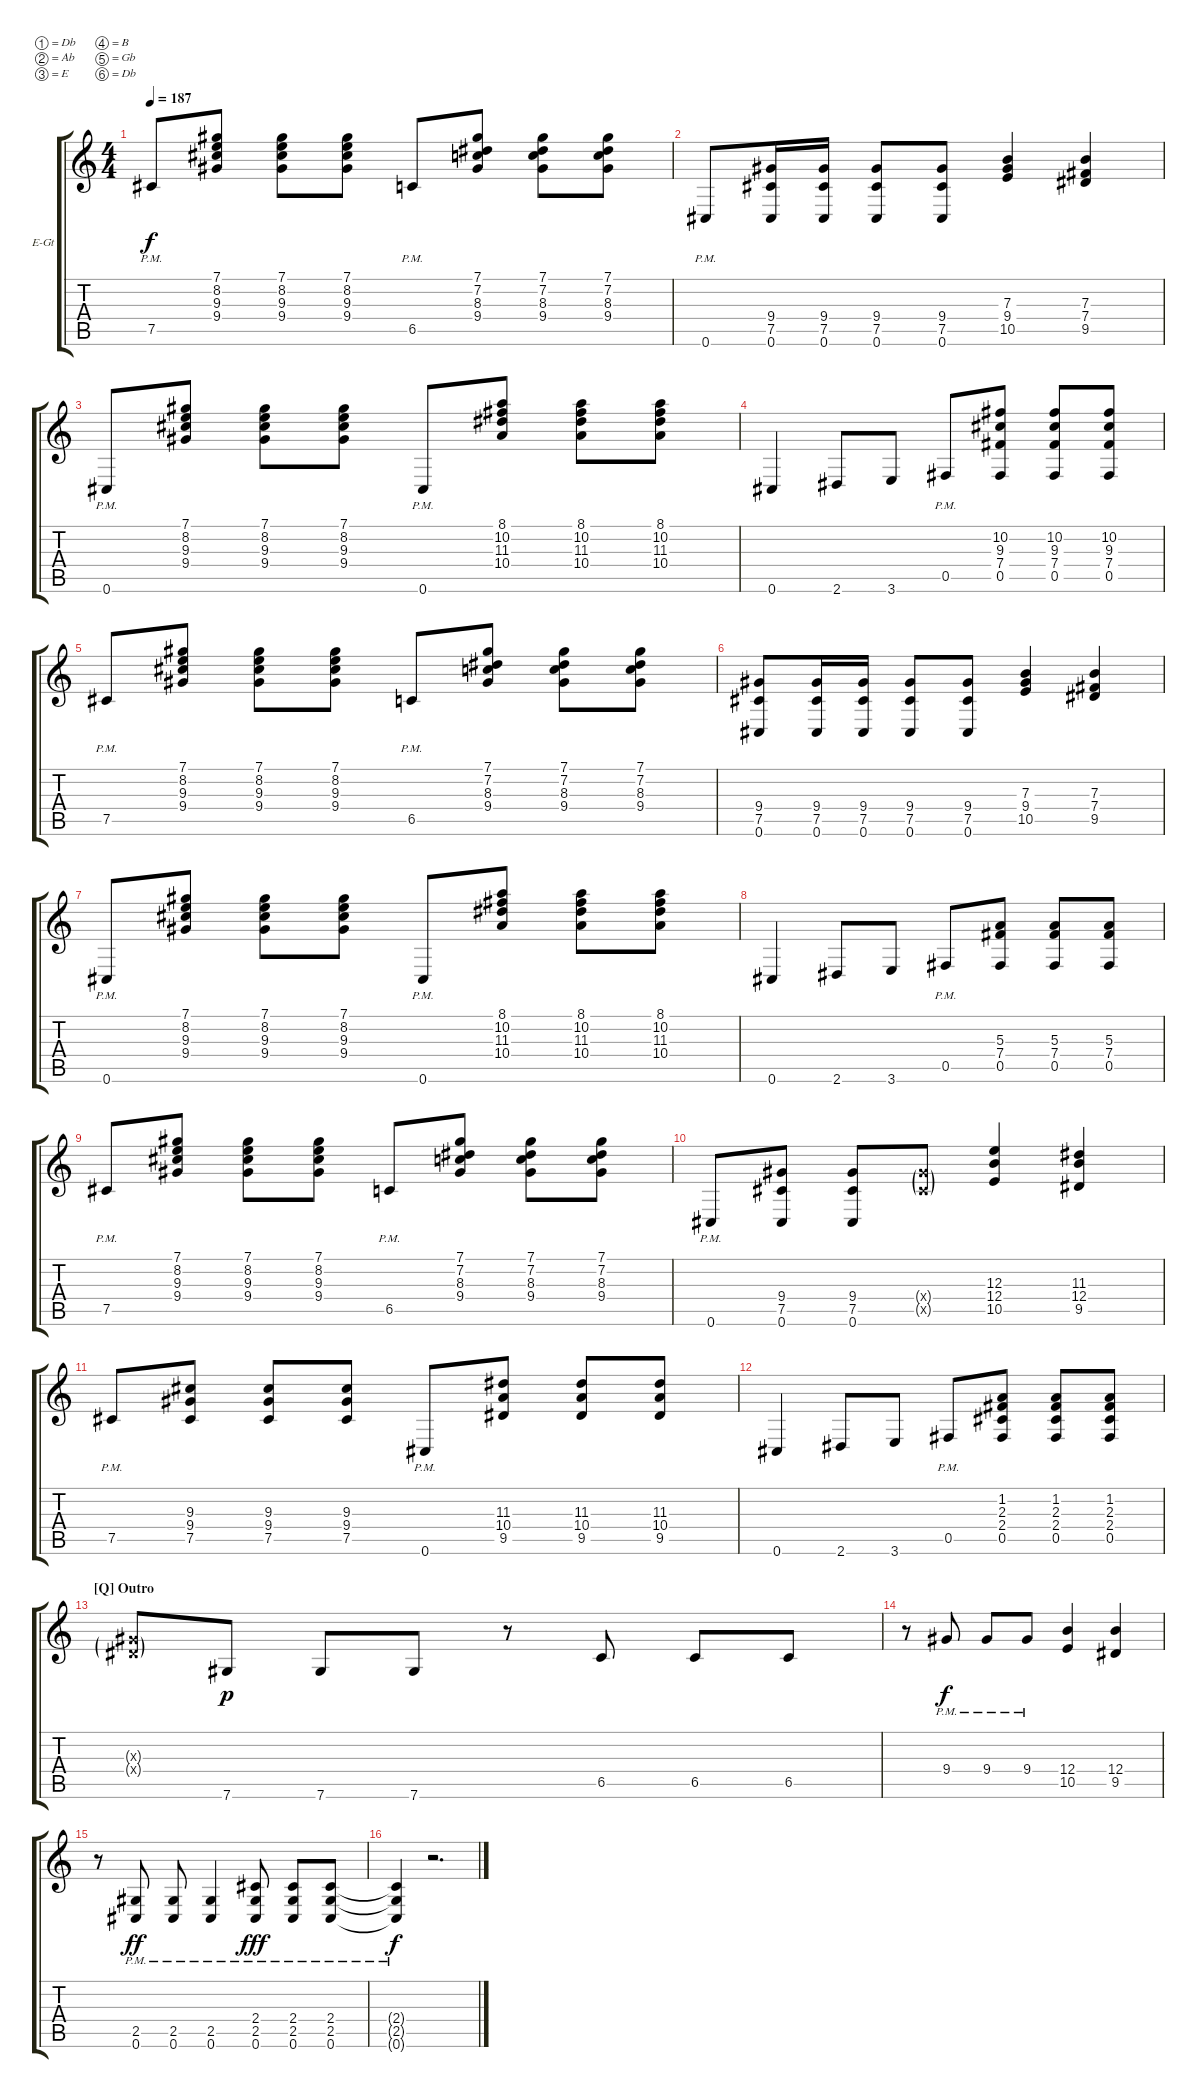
\defaultSystemsLayout 4
\bracketExtendMode groupsimilarinstruments
\firstSystemTrackNameOrientation horizontal
\otherSystemsTrackNameOrientation horizontal
\track ("Left Guitar (Main)" "E-Gt") {instrument distortionguitar}
\staff {score tabs}
\tuning (Db4 Ab3 E3 B2 Gb2 Db2)
\ts (4 4)
\tempo 187
\clef g2
\scale
0.333333
\ks c
7.5{pm}.8{dy f} (9.4 9.3 8.2 7.1).8 (9.4 9.3 8.2 7.1).8 (9.4 9.3 8.2 7.1).8 6.5{pm}.8 (9.4 8.3 7.2 7.1).8 (8.3 9.4 7.2 7.1).8 (8.3 9.4 7.2 7.1).8 |
\scale
0.333333 0.6{pm}.8 (7.5 9.4 0.6).16 (7.5 9.4 0.6).16 (7.5 9.4 0.6).8 (7.5 9.4 0.6).8 (9.4 7.3 10.5).4 (7.4 9.5 7.3).4 |
\scale
0.333333 0.6{pm}.8 (9.3 9.4 8.2 7.1).8 (9.4 9.3 7.1 8.2).8 (9.4 9.3 7.1 8.2).8 0.6{pm}.8 (10.4 11.3 8.1 10.2).8 (10.4 11.3 8.1 10.2).8 (10.4 11.3 8.1 10.2).8 |
\scale
0.333333 0.6.4 2.6.8 3.6.8 0.5{pm}.8 (7.4 9.3 10.2 0.5).8 (7.4 9.3 10.2 0.5).8 (7.4 9.3 10.2 0.5).8 |
\scale
0.333333 7.5{pm}.8 (9.4 9.3 8.2 7.1).8 (9.4 9.3 8.2 7.1).8 (9.4 9.3 8.2 7.1).8 6.5{pm}.8 (9.4 8.3 7.2 7.1).8 (8.3 9.4 7.2 7.1).8 (8.3 9.4 7.2 7.1).8 |
\scale
0.333333 (7.5 9.4 0.6).8 (7.5 9.4 0.6).16 (7.5 9.4 0.6).16 (7.5 9.4 0.6).8 (7.5 9.4 0.6).8 (9.4 7.3 10.5).4 (7.4 9.5 7.3).4 |
\scale
0.333333 0.6{pm}.8 (9.3 9.4 8.2 7.1).8 (9.4 9.3 7.1 8.2).8 (9.4 9.3 7.1 8.2).8 0.6{pm}.8 (10.4 11.3 8.1 10.2).8 (10.4 11.3 8.1 10.2).8 (10.4 11.3 8.1 10.2).8 |
\scale
0.333333 0.6.4 2.6.8 3.6.8 0.5{pm}.8 (0.5 7.4 5.3).8 (0.5 7.4 5.3).8 (0.5 7.4 5.3).8 |
\scale
0.333333 7.5{pm}.8 (9.4 9.3 8.2 7.1).8 (9.4 9.3 8.2 7.1).8 (9.4 9.3 8.2 7.1).8 6.5{pm}.8 (9.4 8.3 7.2 7.1).8 (8.3 9.4 7.2 7.1).8 (8.3 9.4 7.2 7.1).8 |
\scale
0.333333 0.6{pm}.8 (7.5 9.4 0.6).8 (7.5 9.4 0.6).8 (7.5{g x} 9.4{g x}).8 (10.5 12.4 12.3).4 (12.4 11.3 9.5).4 |
\scale
0.333333 7.5{pm}.8 (9.4 7.5 9.3).8 (9.4 7.5 9.3).8 (9.4 7.5 9.3).8 0.6{pm}.8 (9.5 10.4 11.3).8 (10.4 9.5 11.3).8 (10.4 9.5 11.3).8 |
\scale
0.333333 0.6.4 2.6.8 3.6.8 0.5{pm}.8 (0.5 2.4 2.3 1.2).8 (0.5 2.4 2.3 1.2).8 (0.5 2.4 2.3 1.2).8 |
\section ("Q" "Outro")
\scale
0.333333 (4.4{g x} 4.3{g x}).8 7.6.8{dy p} 7.6.8 7.6.8 r.8 6.5.8 6.5.8 6.5.8 |
r.8 9.4{pm}.8{dy f} 9.4{pm}.8 9.4{pm}.8 (10.5 12.4).4 (12.4 9.5).4 |
r.8 (0.6{pm} 2.5{pm}).8{dy ff} (0.6{pm} 2.5{pm}).8 (0.6{pm} 2.5{pm}).4 (0.6{pm} 2.5{pm} 2.4{pm}).8{dy fff} (0.6{pm} 2.5{pm} 2.4{pm}).8 (0.6{pm} 2.5{pm} 2.4{pm}).8 |
(0.6{pm t} 2.5{pm t} 2.4{pm t}).4{dy f} r.2{d}
